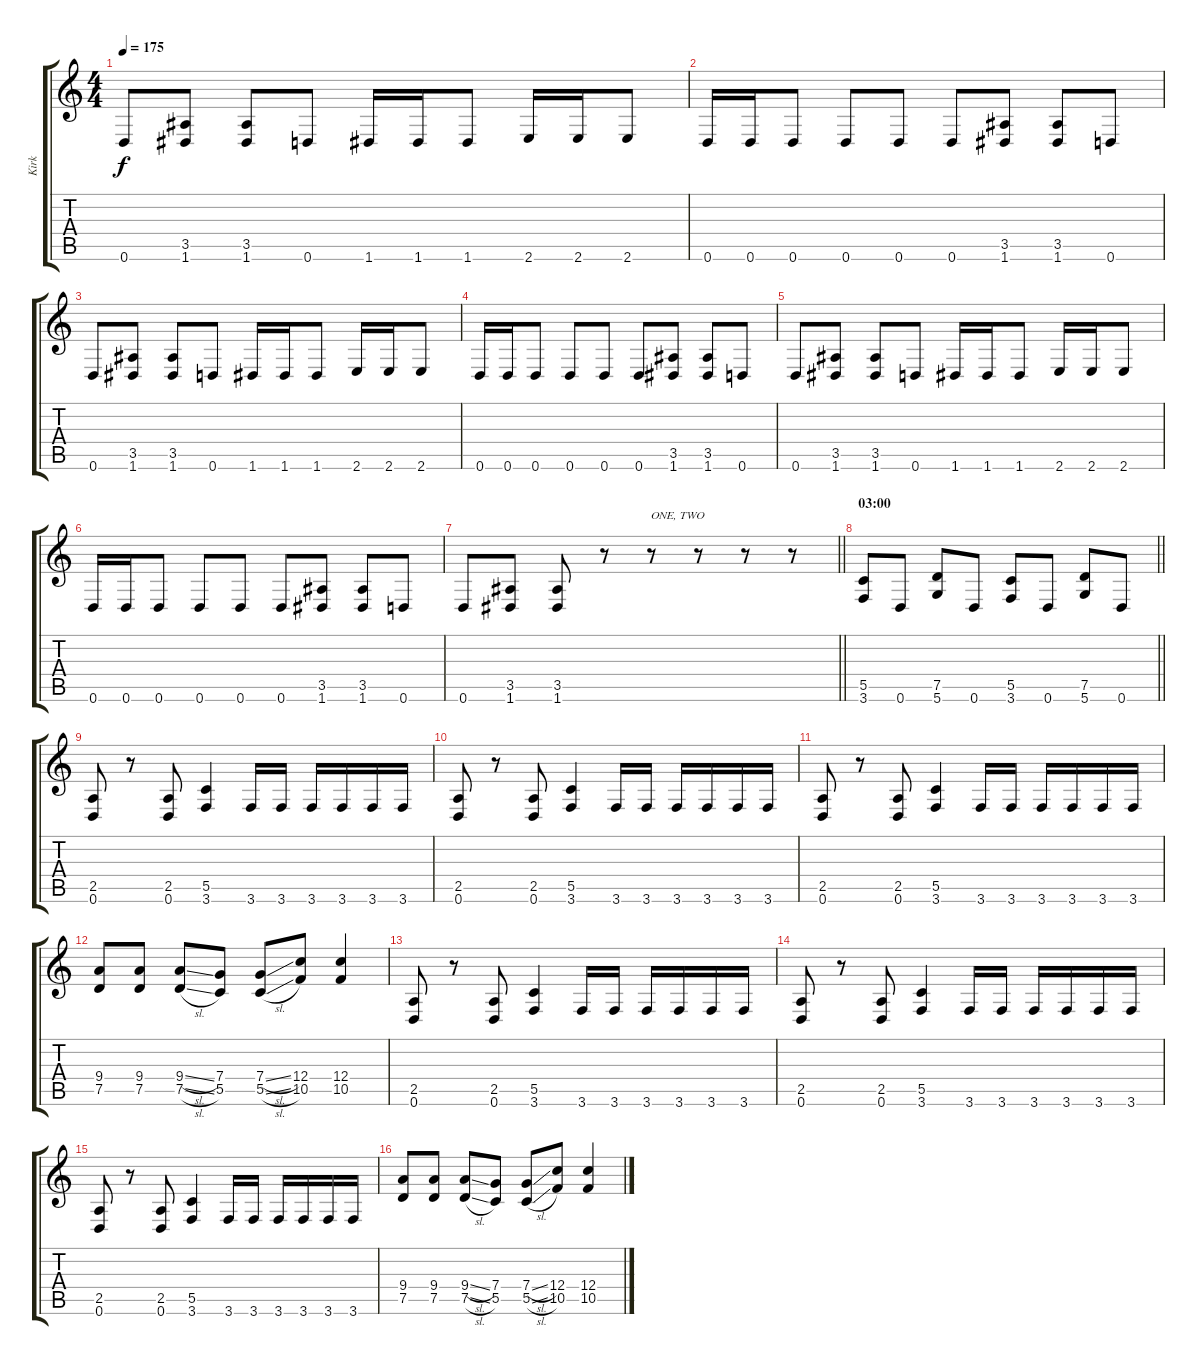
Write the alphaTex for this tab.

\track ("Kirk" "Kirk") {instrument distortionguitar}
\staff {score tabs}
\tuning (D4 A3 F3 C3 G2 D2) {hide}
\ts (4 4)
\tempo 175
\clef g2
\ks c
0.6.8{dy f} (3.5 1.6).8 (3.5 1.6).8 0.6.8 1.6.16 1.6.16 1.6.8 2.6.16 2.6.16 2.6.8 |
0.6.16 0.6.16 0.6.8 0.6.8 0.6.8 0.6.8 (3.5 1.6).8 (3.5 1.6).8 0.6.8 |
0.6.8 (3.5 1.6).8 (3.5 1.6).8 0.6.8 1.6.16 1.6.16 1.6.8 2.6.16 2.6.16 2.6.8 |
0.6.16 0.6.16 0.6.8 0.6.8 0.6.8 0.6.8 (3.5 1.6).8 (3.5 1.6).8 0.6.8 |
0.6.8 (3.5 1.6).8 (3.5 1.6).8 0.6.8 1.6.16 1.6.16 1.6.8 2.6.16 2.6.16 2.6.8 |
0.6.16 0.6.16 0.6.8 0.6.8 0.6.8 0.6.8 (3.5 1.6).8 (3.5 1.6).8 0.6.8 |
\barLineRight lightlight
0.6.8 (3.5 1.6).8 (3.5 1.6).8 r.8 r.8{txt "ONE, TWO"} r.8 r.8 r.8 |
\section ("" "03:00")
\barLineRight lightlight
(5.5 3.6).8 0.6.8 (7.5 5.6).8 0.6.8 (5.5 3.6).8 0.6.8 (7.5 5.6).8 0.6.8 |
(2.5 0.6).8 r.8 (2.5 0.6).8 (5.5 3.6).4 3.6.16 3.6.16 3.6.16 3.6.16 3.6.16 3.6.16 |
(2.5 0.6).8 r.8 (2.5 0.6).8 (5.5 3.6).4 3.6.16 3.6.16 3.6.16 3.6.16 3.6.16 3.6.16 |
(2.5 0.6).8 r.8 (2.5 0.6).8 (5.5 3.6).4 3.6.16 3.6.16 3.6.16 3.6.16 3.6.16 3.6.16 |
(9.4 7.5).8 (9.4 7.5).8 (9.4{sl} 7.5{sl}).8 (7.4 5.5).8 (7.4{sl} 5.5{sl}).8 (12.4 10.5).8 (12.4 10.5).4 |
(2.5 0.6).8 r.8 (2.5 0.6).8 (5.5 3.6).4 3.6.16 3.6.16 3.6.16 3.6.16 3.6.16 3.6.16 |
(2.5 0.6).8 r.8 (2.5 0.6).8 (5.5 3.6).4 3.6.16 3.6.16 3.6.16 3.6.16 3.6.16 3.6.16 |
(2.5 0.6).8 r.8 (2.5 0.6).8 (5.5 3.6).4 3.6.16 3.6.16 3.6.16 3.6.16 3.6.16 3.6.16 |
(9.4 7.5).8 (9.4 7.5).8 (9.4{sl} 7.5{sl}).8 (7.4 5.5).8 (7.4{sl} 5.5{sl}).8 (12.4 10.5).8 (12.4 10.5).4
